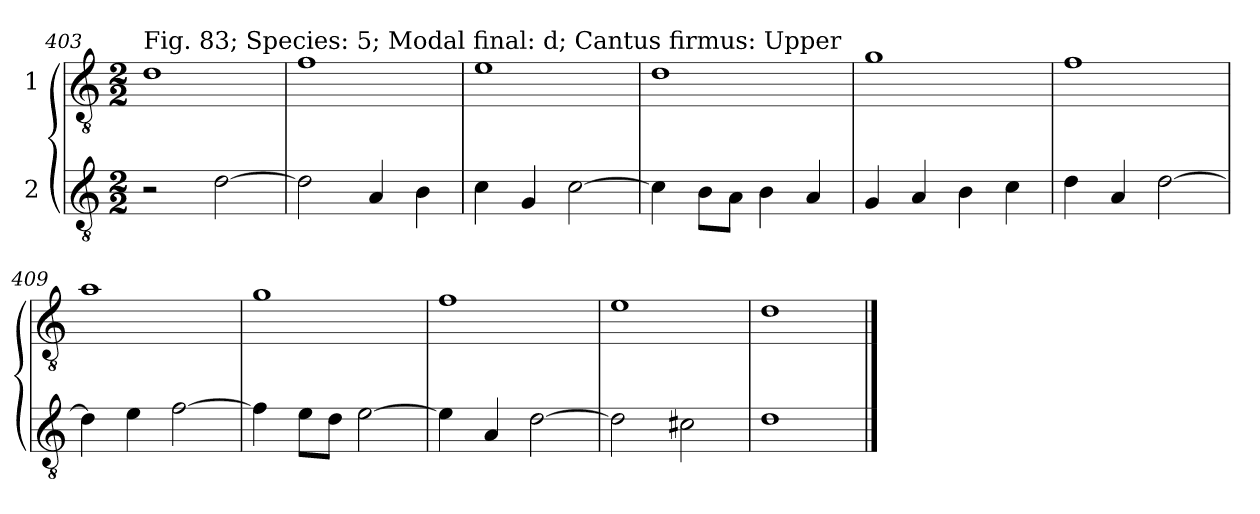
**kern	**kern
*part2	*part1
*staff2	*staff1
*I"2	*I"1
!!LO:LB:g=z
*clefGv2	*clefGv2
*k[]	*k[]
*M2/2	*M2/2
=403	=403
!	!LO:TX:a:t=Fig. 83; Species&colon; 5; Modal final&colon; d; Cantus firmus&colon; Upper
2r	1d
[2d\	.
=404	=404
2d\]	1f
4A/	.
4B\	.
=405	=405
4c\	1e
4G/	.
[2c\	.
=406	=406
4c\]	1d
8B\L	.
8A\J	.
4B\	.
4A/	.
=407	=407
4G/	1g
4A/	.
4B\	.
4c\	.
=408	=408
4d\	1f
4A/	.
[2d\	.
!!LO:LB:g=z
=409	=409
4d\]	1a
4e\	.
[2f\	.
=410	=410
4f\]	1g
8e\L	.
8d\J	.
[2e\	.
=411	=411
4e\]	1f
4A/	.
[2d\	.
=412	=412
2d\]	1e
2c#X\	.
=413	=413
1d	1d
==	==
*-	*-
